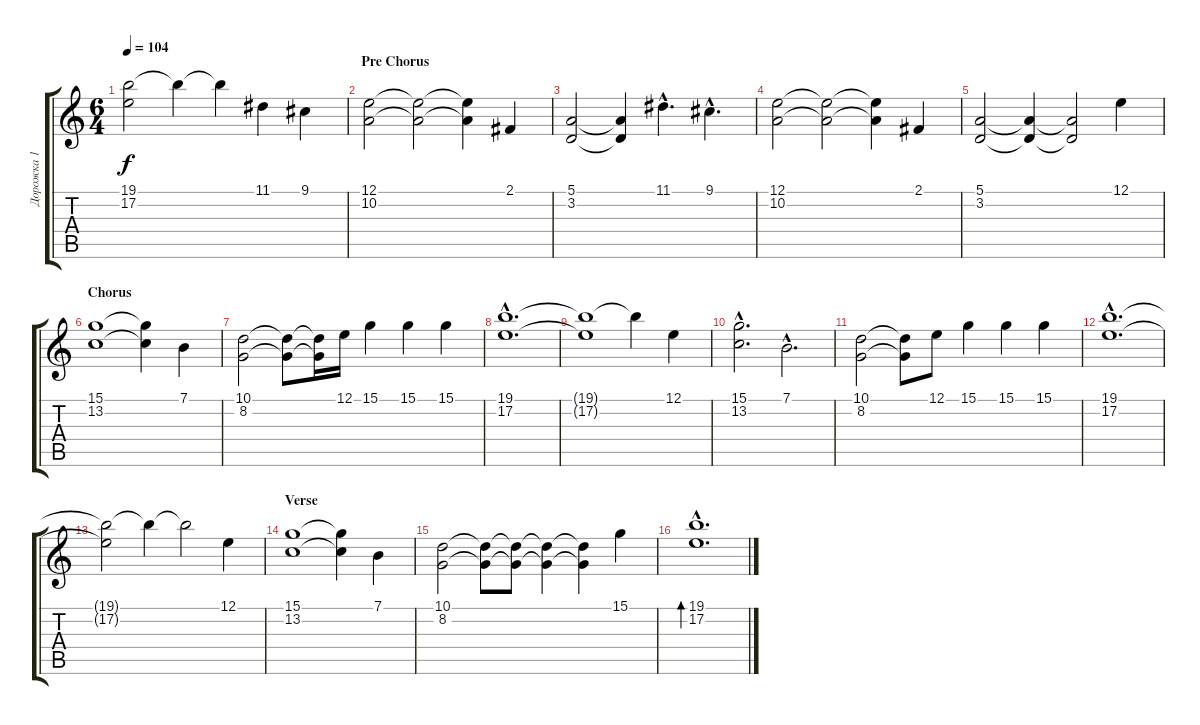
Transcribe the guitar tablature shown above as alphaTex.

\track ("Дорожка 1" "Дорожка 1") {instrument acousticgrandpiano}
\staff {score tabs}
\tuning (E4 B3 G3 D3 A2 E2) {hide}
\ts (6 4)
\tempo 104
\clef g2
\ks c
(19.1{t} 17.2{t}).2{dy f} 19.1{t}.4 19.1{t}.4 11.1.4 9.1.4 |
\section ("" "Pre Chorus")
(12.1 10.2).2 (12.1{t} 10.2{t}).2 (12.1{t} 10.2{t}).4 2.1.4 |
(5.1 3.2).2 (5.1{t} 3.2{t}).4 11.1{hac}.4{d} 9.1{hac}.4{d} |
(12.1 10.2).2 (12.1{t} 10.2{t}).2 (12.1{t} 10.2{t}).4 2.1.4 |
(5.1 3.2).2 (5.1{t} 3.2{t}).4 (5.1{t} 3.2{t}).2 12.1.4 |
\section ("" "Chorus")
(15.1 13.2).1 (15.1{t} 13.2{t}).4 7.1.4 |
(10.1 8.2).2 (10.1{t} 8.2{t}).8 (10.1{t} 8.2{t}).16 12.1.16 15.1.4 15.1.4 15.1.4 |
(19.1{hac} 17.2{hac}).1{d} |
(19.1{t} 17.2{t}).1 19.1{t}.4 12.1.4 |
(15.1{hac} 13.2{hac}).2{d} 7.1{hac}.2{d} |
(10.1 8.2).2 (10.1{t} 8.2{t}).8 12.1.8 15.1.4 15.1.4 15.1.4 |
(19.1{hac} 17.2{hac}).1{d} |
(19.1{t} 17.2{t}).2 19.1{t}.4 19.1{t}.2 12.1.4 |
\section ("" "Verse")
(15.1 13.2).1 (15.1{t} 13.2{t}).4 7.1.4 |
(10.1 8.2).2 (10.1{t} 8.2{t}).8 (10.1{t} 8.2{t}).8 (10.1{t} 8.2{t}).4 (10.1{t} 8.2{t}).4 15.1.4 |
(19.1{hac} 17.2{hac}).1{d bd 120}
